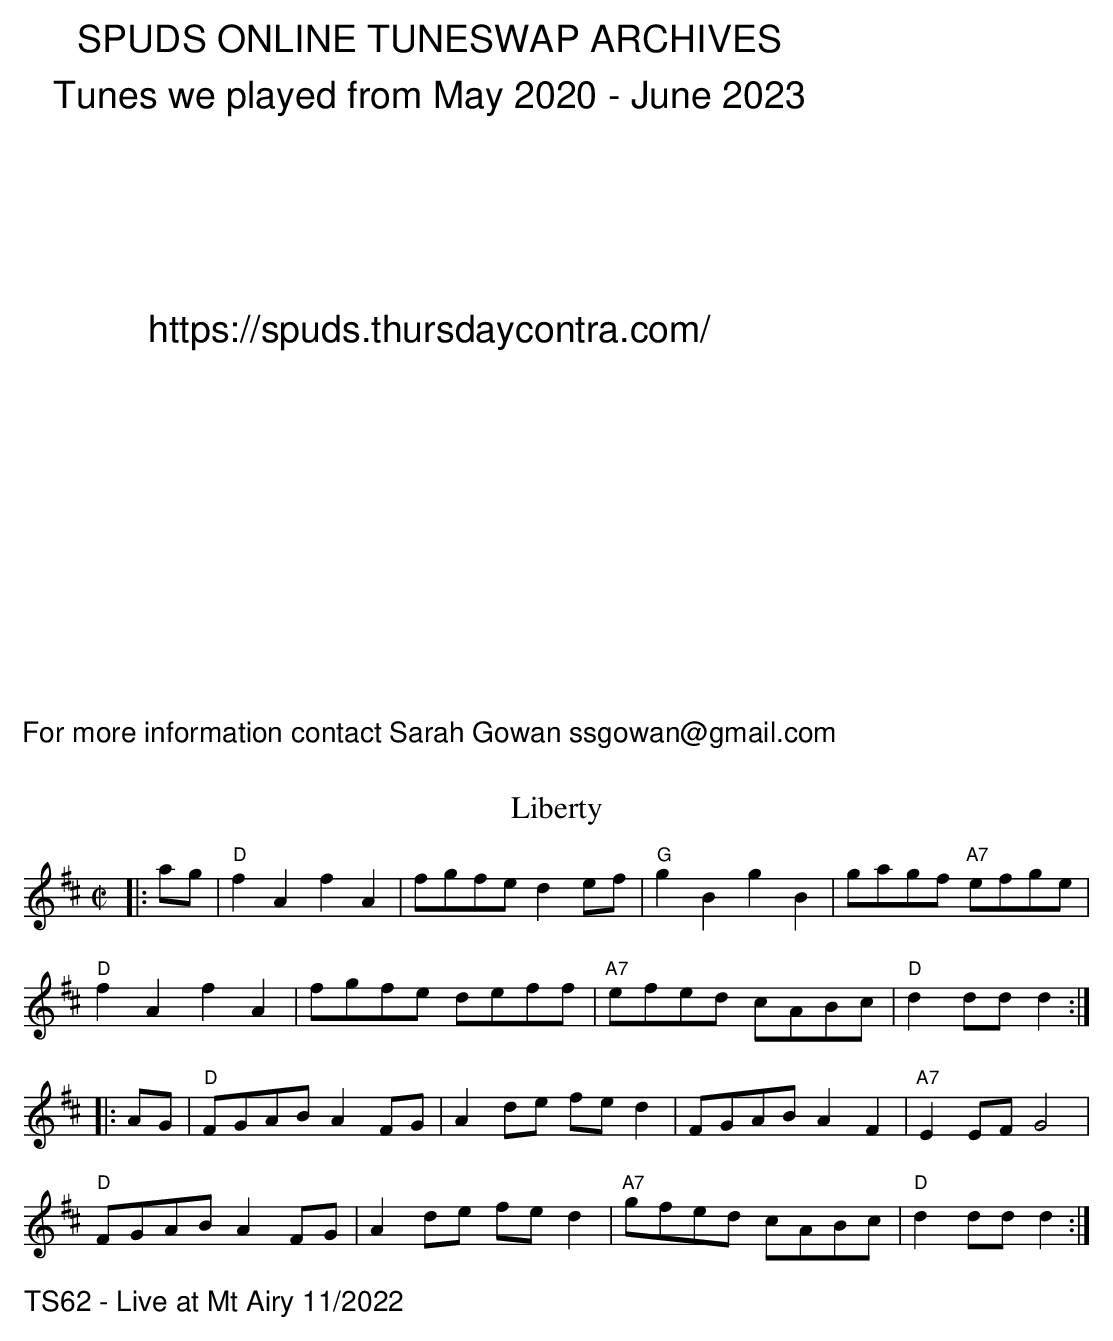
X:1
T:Liberty
M:C|
K:D
|:ag|"D"f2A2 f2A2| fgfe d2ef| "G"g2B2    g2B2| gagf "A7"efge|
"D"f2A2 f2A2| fgfe deff| "A7"efed cABc| "D"d2dd d2 :|
|:AG|"D"FGAB A2FG| A2de fed2| FGAB A2F2| "A7"E2EF G4|
"D"FGAB A2FG| A2de fed2| "A7"gfed cABc| "D"d2dd d2 :|
